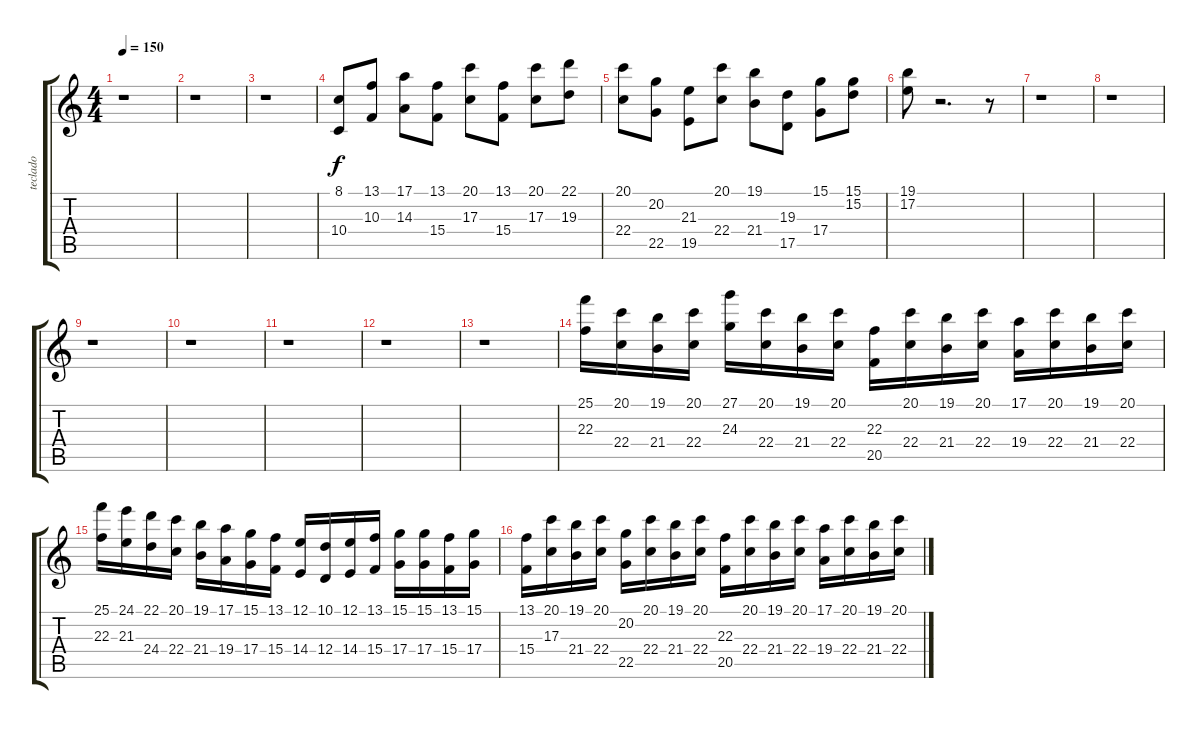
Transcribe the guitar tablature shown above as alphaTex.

\track ("teclado" "teclado") {instrument stringensemble1}
\staff {score tabs}
\tuning (E4 B3 G3 D3 A2 E2) {hide}
\ts (4 4)
\tempo 150
\clef g2
\ks c
r.1{dy f} |
r.1 |
r.1 |
(8.1 10.4).8 (13.1 10.3).8 (17.1 14.3).8 (13.1 15.4).8 (20.1 17.3).8 (13.1 15.4).8 (20.1 17.3).8 (22.1 19.3).8 |
(20.1 22.4).8 (20.2 22.5).8 (21.3 19.5).8 (20.1 22.4).8 (19.1 21.4).8 (19.3 17.5).8 (15.1 17.4).8 (15.1 15.2).8 |
(19.1 17.2).8 r.2{d} r.8 |
r.1 |
r.1 |
r.1 |
r.1 |
r.1 |
r.1 |
r.1 |
(25.1 22.3).16 (20.1 22.4).16 (19.1 21.4).16 (20.1 22.4).16 (27.1 24.3).16 (20.1 22.4).16 (19.1 21.4).16 (20.1 22.4).16 (22.3 20.5).16 (20.1 22.4).16 (19.1 21.4).16 (20.1 22.4).16 (17.1 19.4).16 (20.1 22.4).16 (19.1 21.4).16 (20.1 22.4).16 |
(25.1 22.3).16 (24.1 21.3).16 (22.1 24.4).16 (20.1 22.4).16 (19.1 21.4).16 (17.1 19.4).16 (15.1 17.4).16 (13.1 15.4).16 (12.1 14.4).16 (10.1 12.4).16 (12.1 14.4).16 (13.1 15.4).16 (15.1 17.4).16 (15.1 17.4).16 (13.1 15.4).16 (15.1 17.4).16 |
(13.1 15.4).16 (20.1 17.3).16 (19.1 21.4).16 (20.1 22.4).16 (20.2 22.5).16 (20.1 22.4).16 (19.1 21.4).16 (20.1 22.4).16 (22.3 20.5).16 (20.1 22.4).16 (19.1 21.4).16 (20.1 22.4).16 (17.1 19.4).16 (20.1 22.4).16 (19.1 21.4).16 (20.1 22.4).16
